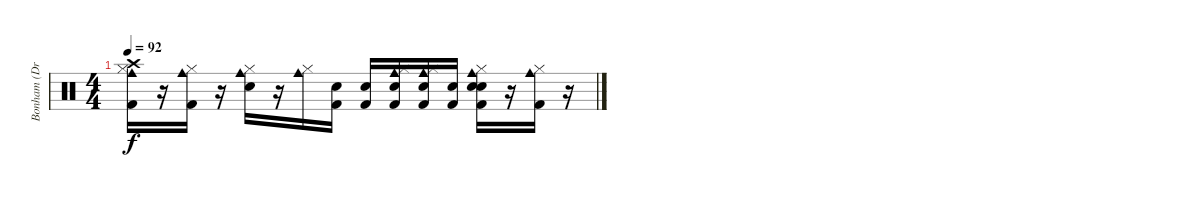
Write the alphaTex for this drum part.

\track ("Bonham (Drums)" "Bonham (Dr") {instrument percussion}
\staff {score}
\articulation defaults
\ts (4 4)
\tempo 92
\clef neutral
\ks c
("Crash high (hit)" "Kick (hit) 2" "Hi-Hat (closed)" "Cowbell medium (hit)").16{dy f} r.16 ("Kick (hit) 2" "Hi-Hat (closed)" "Cowbell medium (hit)").16 r.16 ("Hi-Hat (closed)" "Electric Snare (hit)" "Cowbell medium (hit)").16 r.16 ("Hi-Hat (closed)" "Cowbell medium (hit)").16 ("Snare (hit)" "Kick (hit) 2").16 ("Snare (hit)" "Kick (hit) 2").16 ("Snare (hit)" "Kick (hit) 2" "Hi-Hat (closed)" "Cowbell medium (hit)").16 ("Snare (hit)" "Kick (hit) 2" "Hi-Hat (closed)" "Cowbell medium (hit)").16 ("Snare (hit)" "Kick (hit) 2").16 ("Snare (hit)" "Kick (hit) 2" "Hi-Hat (closed)" "Cowbell medium (hit)" "Electric Snare (hit)").16 r.16 ("Kick (hit) 2" "Hi-Hat (closed)" "Cowbell medium (hit)").16 r.16
